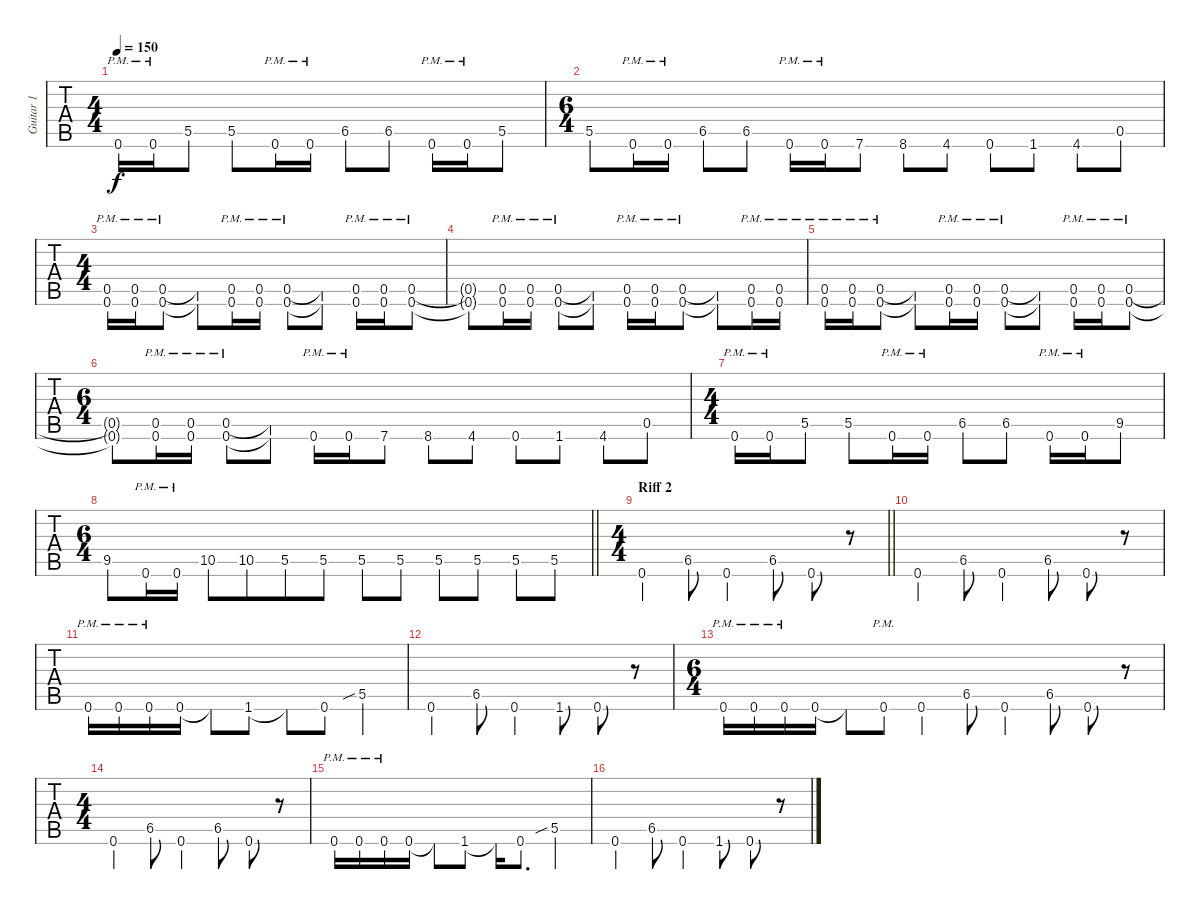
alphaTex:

\track ("Guitar 1" "Guitar 1") {instrument overdrivenguitar}
\staff {tabs}
\tuning (D4 A3 F3 C3 G2 C2) {hide}
\ts (4 4)
\tempo 150
\clef g2
\ks c
0.6{pm}.16{dy f} 0.6{pm}.16 5.5.8 5.5.8 0.6{pm}.16 0.6{pm}.16 6.5.8 6.5.8 0.6{pm}.16 0.6{pm}.16 5.5.8 |
\ts (6 4)
5.5.8 0.6{pm}.16 0.6{pm}.16{beam split} 6.5.8{beam merge} 6.5.8 0.6{pm}.16 0.6{pm}.16 7.6.8 8.6.8 4.6.8 0.6.8 1.6.8{beam split} 4.6.8 0.5.8 |
\ts (4 4)
(0.5{pm} 0.6{pm}).16 (0.5{pm} 0.6{pm}).16 (0.5{pm} 0.6{pm}).8 (0.5{t} 0.6{t}).8 (0.5{pm} 0.6{pm}).16 (0.5{pm} 0.6{pm}).16 (0.5{pm} 0.6{pm}).8 (0.5{t} 0.6{t}).8 (0.5{pm} 0.6{pm}).16 (0.5{pm} 0.6{pm}).16 (0.5{pm} 0.6{pm}).8 |
(0.5{t} 0.6{t}).8 (0.5{pm} 0.6{pm}).16 (0.5{pm} 0.6{pm}).16 (0.5{pm} 0.6{pm}).8 (0.5{t} 0.6{t}).8 (0.5{pm} 0.6{pm}).16 (0.5{pm} 0.6{pm}).16 (0.5{pm} 0.6{pm}).8 (0.5{t} 0.6{t}).8 (0.5{pm} 0.6{pm}).16 (0.5{pm} 0.6{pm}).16 |
(0.5{pm} 0.6{pm}).16 (0.5{pm} 0.6{pm}).16 (0.5{pm} 0.6{pm}).8 (0.5{t} 0.6{t}).8 (0.5{pm} 0.6{pm}).16 (0.5{pm} 0.6{pm}).16 (0.5{pm} 0.6{pm}).8 (0.5{t} 0.6{t}).8 (0.5{pm} 0.6{pm}).16 (0.5{pm} 0.6{pm}).16 (0.5{pm} 0.6{pm}).8 |
\ts (6 4)
(0.5{t} 0.6{t}).8{beam merge} (0.5{pm} 0.6{pm}).16 (0.5{pm} 0.6{pm}).16{beam split} (0.5{pm} 0.6{pm}).8 (0.5{t} 0.6{t}).8 0.6{pm}.16 0.6{pm}.16 7.6.8 8.6.8 4.6.8 0.6.8 1.6.8{beam split} 4.6.8 0.5.8 |
\ts (4 4)
0.6{pm}.16 0.6{pm}.16 5.5.8 5.5.8 0.6{pm}.16 0.6{pm}.16 6.5.8 6.5.8 0.6{pm}.16 0.6{pm}.16 9.5.8 |
\ts (6 4)
\barLineRight lightlight
9.5.8 0.6{pm}.16 0.6{pm}.16{beam split} 10.5.8{beam merge} 10.5.8{beam merge} 5.5.8 5.5.8 5.5.8 5.5.8 5.5.8 5.5.8{beam split} 5.5.8 5.5.8 |
\ts (4 4)
\section ("" "Riff 2")
\barLineRight lightlight
0.6.4 6.5.8 0.6.4 6.5.8 0.6.8 r.8 |
0.6.4 6.5.8 0.6.4 6.5.8 0.6.8 r.8 |
0.6{pm}.16 0.6{pm}.16 0.6{pm}.16 0.6.16 0.6{t}.8 1.6.8 1.6{t}.8 0.6.8 5.5{sib}.4 |
0.6.4 6.5.8 0.6.4 1.6.8 0.6.8 r.8 |
\ts (6 4)
0.6{pm}.16 0.6{pm}.16 0.6{pm}.16 0.6.16{beam split} 0.6{t}.8 0.6{pm}.8 0.6.4 6.5.8 0.6.4 6.5.8{beam split} 0.6.8 r.8 |
\ts (4 4)
0.6.4 6.5.8 0.6.4 6.5.8 0.6.8 r.8 |
0.6{pm}.16 0.6{pm}.16 0.6{pm}.16 0.6.16 0.6{t}.8 1.6.8 1.6{t}.16 0.6.8{d} 5.5{sib}.4 |
0.6.4 6.5.8 0.6.4 1.6.8 0.6.8 r.8
